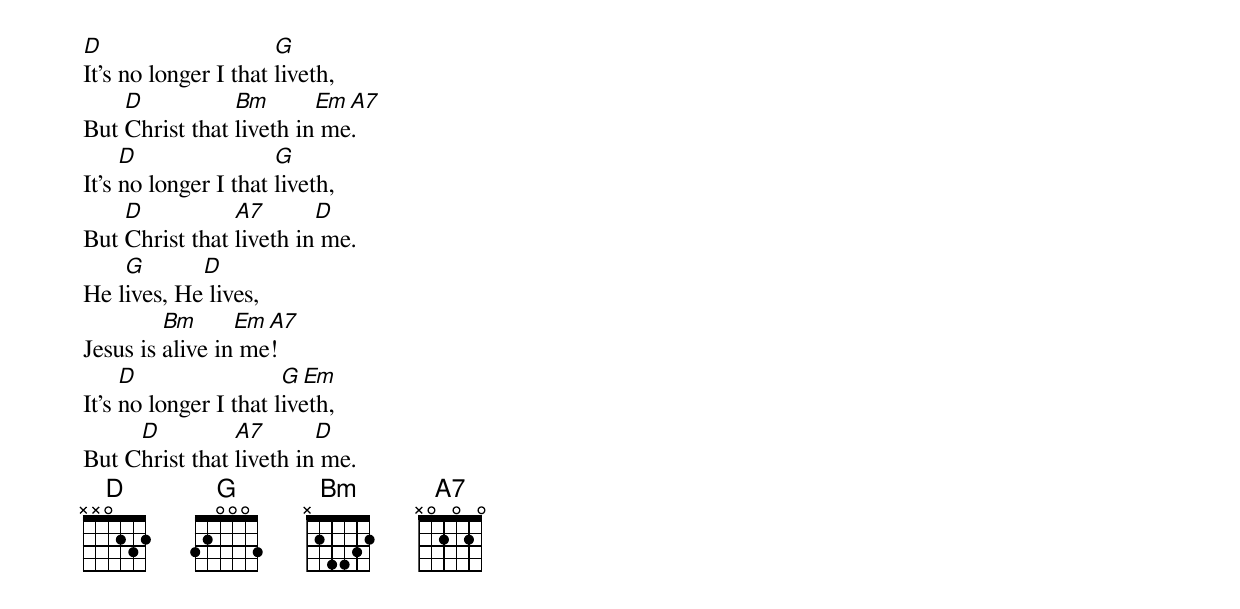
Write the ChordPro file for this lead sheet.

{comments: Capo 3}

[D]It’s no longer I that [G]liveth,
But [D]Christ that [Bm]liveth in[Em A7] me.
It’s [D]no longer I that [G]liveth,
But [D]Christ that [A7]liveth in[D] me.
He l[G]ives, He[D] lives,
Jesus is [Bm]alive in[Em A7] me!
It’s [D]no longer I that l[G Em]iveth,
But C[D]hrist that [A7]liveth in[D] me.
